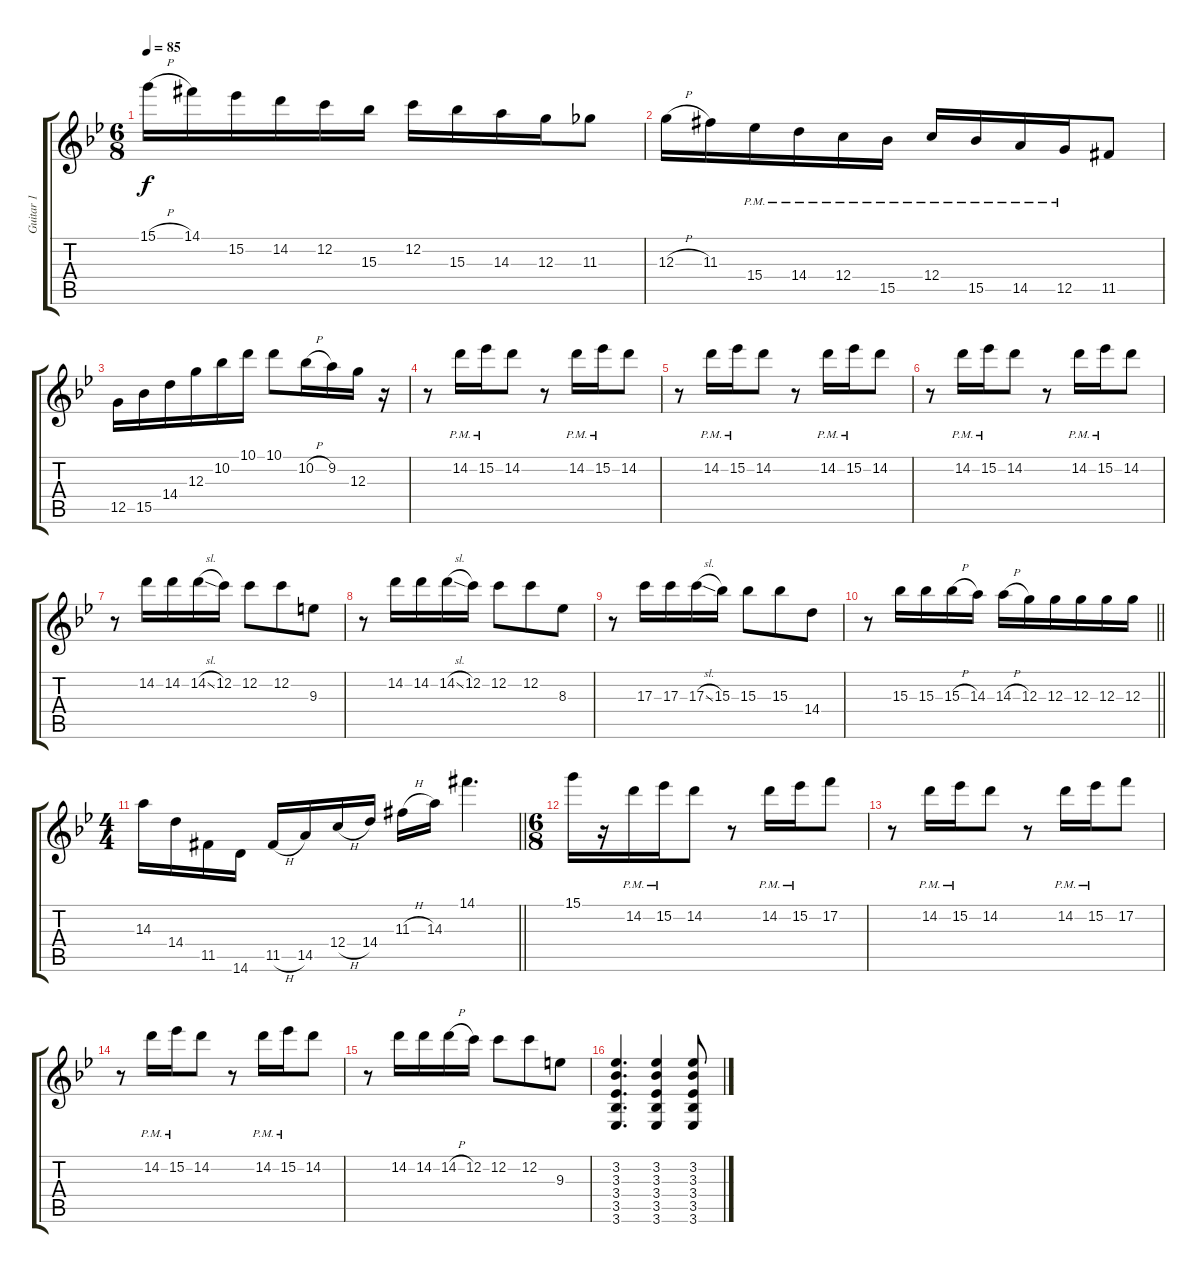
\track ("Guitar 1" "Guitar 1") {instrument overdrivenguitar}
\staff {score tabs}
\tuning (E4 C4 G3 C3 G2 C2) {hide}
\ts (6 8)
\tempo 85
\clef g2
\ks gminor
15.1{h}.16{dy f} 14.1{acc #}.16 15.2.16 14.2.16 12.2.16 15.3.16 12.2.16 15.3.16 14.3.16 12.3.16 11.3.8 |
12.3{h}.16 11.3{acc #}.16 15.4{pm}.16 14.4{pm}.16 12.4{pm}.16 15.5{pm}.16 12.4{pm}.16 15.5{pm}.16 14.5{pm}.16 12.5{pm}.16 11.5{acc #}.8 |
12.5.16 15.5.16 14.4.16 12.3.16 10.2.16 10.1.16 10.1.8 10.2{h}.16 9.2.16 12.3.16 r.16 |
r.8 14.2{pm}.16 15.2{pm}.16 14.2.8 r.8 14.2{pm}.16 15.2{pm}.16 14.2.8 |
r.8 14.2{pm}.16 15.2{pm}.16 14.2.8 r.8 14.2{pm}.16 15.2{pm}.16 14.2.8 |
r.8 14.2{pm}.16 15.2{pm}.16 14.2.8 r.8 14.2{pm}.16 15.2{pm}.16 14.2.8 |
r.8 14.2.16 14.2.16 14.2{sl}.16 12.2.16 12.2.8 12.2.8 9.3.8 |
r.8 14.2.16 14.2.16 14.2{sl}.16 12.2.16 12.2.8 12.2.8 8.3.8 |
r.8 17.3.16 17.3.16 17.3{sl}.16 15.3.16 15.3.8 15.3.8 14.4.8 |
\barLineRight lightlight
r.8 15.3.16 15.3.16 15.3{h}.16 14.3.16 14.3{h}.16 12.3.16 12.3.16 12.3.16 12.3.16 12.3.16 |
\ts (4 4)
\barLineRight lightlight
14.3.16 14.4.16 11.5{acc #}.16 14.6.16 11.5{h acc #}.16 14.5.16 12.4{h}.16 14.4.16 11.3{h acc #}.16 14.3.16 14.1{acc #}.4{d} |
\ts (6 8)
15.1.16 r.16 14.2{pm}.16 15.2{pm}.16 14.2.8 r.8 14.2{pm}.16 15.2{pm}.16 17.2.8 |
r.8 14.2{pm}.16 15.2{pm}.16 14.2.8 r.8 14.2{pm}.16 15.2{pm}.16 17.2.8 |
r.8 14.2{pm}.16 15.2{pm}.16 14.2.8 r.8 14.2{pm}.16 15.2{pm}.16 14.2.8 |
r.8 14.2.16 14.2.16 14.2{h}.16 12.2.16 12.2.8 12.2.8 9.3.8 |
(3.2 3.3 3.4 3.5 3.6).4{d} (3.2 3.3 3.4 3.5 3.6).4 (3.2 3.3 3.4 3.5 3.6).8
